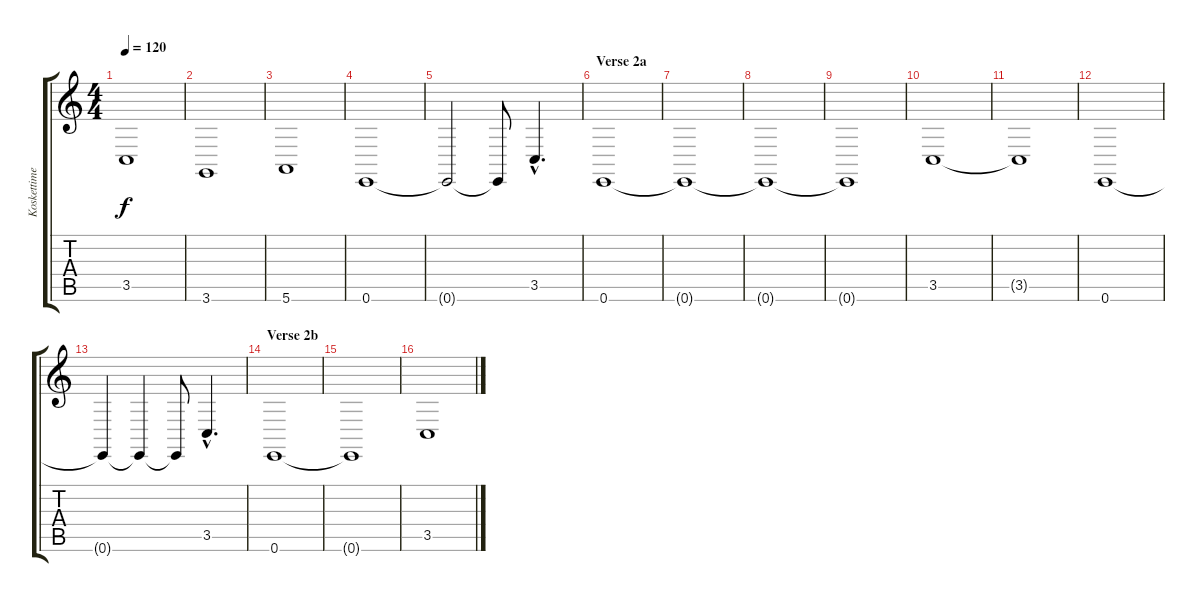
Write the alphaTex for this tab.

\track ("Koskettimet (Vasen)" "Koskettime") {instrument stringensemble2}
\staff {score tabs}
\tuning (E4 B3 G3 D3 A2 E2) {hide}
\ts (4 4)
\tempo 120
\clef g2
\ks c
3.5{t}.1{dy f} |
3.6.1 |
5.6.1 |
0.6.1 |
0.6{t}.2 0.6{t}.8 3.5{hac}.4{d} |
\section ("" "Verse 2a")
0.6.1 |
0.6{t}.1 |
0.6{t}.1 |
0.6{t}.1 |
3.5.1 |
3.5{t}.1 |
0.6.1 |
0.6{t}.4 0.6{t}.4 0.6{t}.8 3.5{hac}.4{d} |
\section ("" "Verse 2b")
0.6.1 |
0.6{t}.1 |
3.5.1
